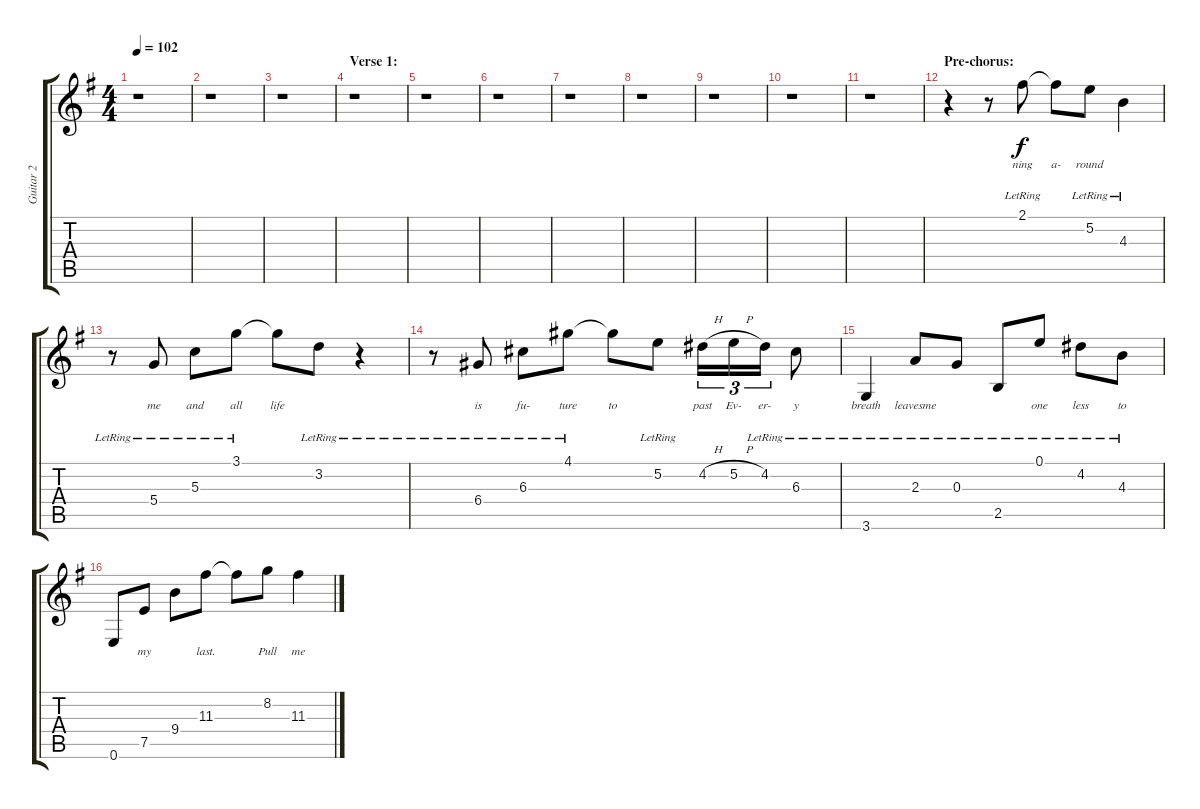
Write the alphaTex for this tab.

\track ("Guitar 2" "Guitar 2") {instrument acousticguitarsteel}
\staff {score tabs}
\tuning (E4 B3 G3 D3 A2 E2) {hide}
\ts (4 4)
\tempo 102
\clef g2
\ks eminor
r.1{dy f} |
r.1 |
r.1 |
\section ("" "Verse 1:")
r.1 |
r.1 |
r.1 |
r.1 |
r.1 |
r.1 |
r.1 |
r.1 |
\section ("" "Pre-chorus:")
r.4 r.8 2.1{lr}.8{lyrics (0 "ning") lyrics (1 "") lyrics (2 "") lyrics (3 "") lyrics (4 "")} 2.1{t}.8{lyrics (0 "a-") lyrics (1 "") lyrics (2 "") lyrics (3 "") lyrics (4 "")} 5.2{lr}.8{lyrics (0 "round") lyrics (1 "") lyrics (2 "") lyrics (3 "") lyrics (4 "")} 4.3{lr}.4{lyrics (0 "") lyrics (1 "") lyrics (2 "") lyrics (3 "") lyrics (4 "")} |
r.8 5.4{lr}.8{lyrics (0 "me") lyrics (1 "") lyrics (2 "") lyrics (3 "") lyrics (4 "")} 5.3{lr}.8{lyrics (0 "and") lyrics (1 "") lyrics (2 "") lyrics (3 "") lyrics (4 "")} 3.1{lr}.8{lyrics (0 "all") lyrics (1 "") lyrics (2 "") lyrics (3 "") lyrics (4 "")} 3.1{t}.8{lyrics (0 "life") lyrics (1 "") lyrics (2 "") lyrics (3 "") lyrics (4 "")} 3.2{lr}.8{lyrics (0 "") lyrics (1 "") lyrics (2 "") lyrics (3 "") lyrics (4 "")} r.4 |
r.8 6.4{lr}.8{lyrics (0 "is") lyrics (1 "") lyrics (2 "") lyrics (3 "") lyrics (4 "")} 6.3{lr}.8{lyrics (0 "fu-") lyrics (1 "") lyrics (2 "") lyrics (3 "") lyrics (4 "")} 4.1{lr}.8{lyrics (0 "ture") lyrics (1 "") lyrics (2 "") lyrics (3 "") lyrics (4 "")} 4.1{t}.8{lyrics (0 "to") lyrics (1 "") lyrics (2 "") lyrics (3 "") lyrics (4 "")} 5.2{lr}.8{lyrics (0 "") lyrics (1 "") lyrics (2 "") lyrics (3 "") lyrics (4 "")} 4.2{h}.16{tu (3 2) lyrics (0 "past") lyrics (1 "") lyrics (2 "") lyrics (3 "") lyrics (4 "")} 5.2{h}.16{tu (3 2) lyrics (0 "Ev-") lyrics (1 "") lyrics (2 "") lyrics (3 "") lyrics (4 "")} 4.2{lr}.16{tu (3 2) lyrics (0 "er-") lyrics (1 "") lyrics (2 "") lyrics (3 "") lyrics (4 "")} 6.3{lr}.8{lyrics (0 "y") lyrics (1 "") lyrics (2 "") lyrics (3 "") lyrics (4 "")} |
3.6{lr}.4{lyrics (0 "breath") lyrics (1 "") lyrics (2 "") lyrics (3 "") lyrics (4 "")} 2.3{lr}.8{lyrics (0 "leavesme") lyrics (1 "") lyrics (2 "") lyrics (3 "") lyrics (4 "")} 0.3{lr}.8{lyrics (0 "") lyrics (1 "") lyrics (2 "") lyrics (3 "") lyrics (4 "")} 2.5{lr}.8{lyrics (0 "") lyrics (1 "") lyrics (2 "") lyrics (3 "") lyrics (4 "")} 0.1{lr}.8{lyrics (0 "one") lyrics (1 "") lyrics (2 "") lyrics (3 "") lyrics (4 "")} 4.2{lr}.8{lyrics (0 "less") lyrics (1 "") lyrics (2 "") lyrics (3 "") lyrics (4 "")} 4.3{lr}.8{lyrics (0 "to") lyrics (1 "") lyrics (2 "") lyrics (3 "") lyrics (4 "")} |
0.6.8{lyrics (0 "") lyrics (1 "") lyrics (2 "") lyrics (3 "") lyrics (4 "")} 7.5.8{lyrics (0 "my") lyrics (1 "") lyrics (2 "") lyrics (3 "") lyrics (4 "")} 9.4.8{lyrics (0 "") lyrics (1 "") lyrics (2 "") lyrics (3 "") lyrics (4 "")} 11.3.8{lyrics (0 "last.") lyrics (1 "") lyrics (2 "") lyrics (3 "") lyrics (4 "")} 11.3{t}.8{lyrics (0 "") lyrics (1 "") lyrics (2 "") lyrics (3 "") lyrics (4 "")} 8.2.8{lyrics (0 "Pull") lyrics (1 "") lyrics (2 "") lyrics (3 "") lyrics (4 "")} 11.3.4{lyrics (0 "me") lyrics (1 "") lyrics (2 "") lyrics (3 "") lyrics (4 "")}
